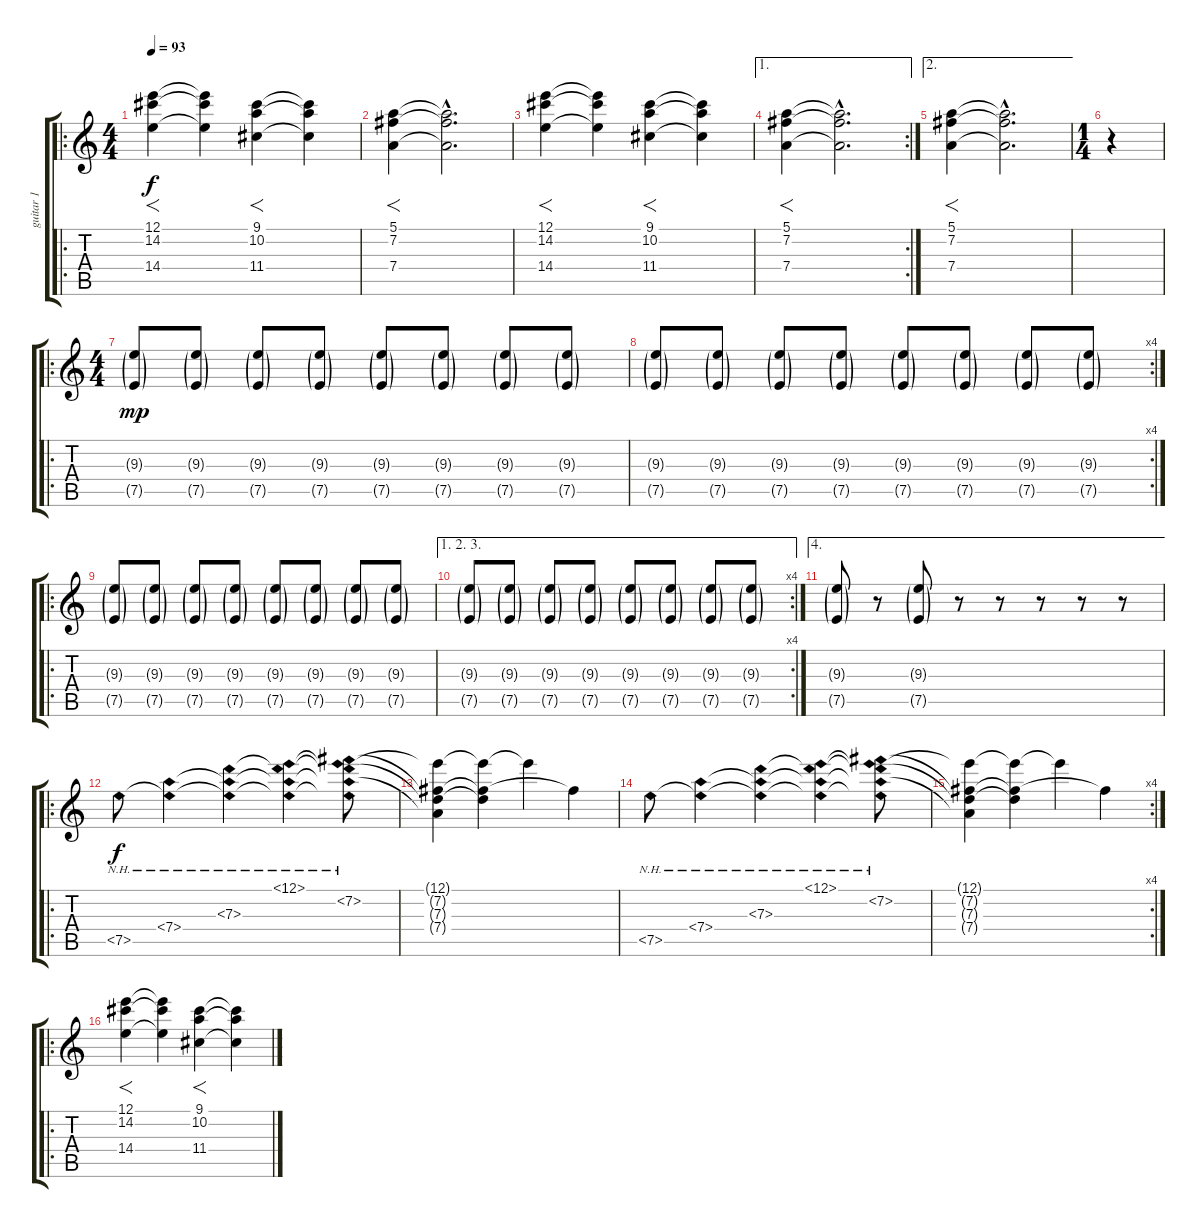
\track ("guitar 1" "guitar 1") {instrument electricguitarclean}
\staff {score tabs}
\tuning (E4 B3 G3 D3 A2 E2) {hide}
\ro
\ts (4 4)
\tempo 93
\clef g2
\ks c
(12.1 14.2 14.4).4{f dy f} (12.1{t} 14.2{t} 14.4{t}).4 (9.1 10.2 11.4).4{f} (9.1{t} 10.2{t} 11.4{t}).4 |
(5.1 7.2 7.4).4{f} (5.1{hac t} 7.2{hac t} 7.4{hac t}).2{d} |
(12.1 14.2 14.4).4{f} (12.1{t} 14.2{t} 14.4{t}).4 (9.1 10.2 11.4).4{f} (9.1{t} 10.2{t} 11.4{t}).4 |
\ae 1
\rc 2
(5.1 7.2 7.4).4{f} (5.1{hac t} 7.2{hac t} 7.4{hac t}).2{d} |
\ae 2
(5.1 7.2 7.4).4{f} (5.1{hac t} 7.2{hac t} 7.4{hac t}).2{d} |
\ts (1 4)
r.4 |
\ro
\ts (4 4)
(9.3{g} 7.5{g}).8{dy mp} (9.3{g} 7.5{g}).8 (9.3{g} 7.5{g}).8 (9.3{g} 7.5{g}).8 (9.3{g} 7.5{g}).8 (9.3{g} 7.5{g}).8 (9.3{g} 7.5{g}).8 (9.3{g} 7.5{g}).8 |
\rc 4
(9.3{g} 7.5{g}).8 (9.3{g} 7.5{g}).8 (9.3{g} 7.5{g}).8 (9.3{g} 7.5{g}).8 (9.3{g} 7.5{g}).8 (9.3{g} 7.5{g}).8 (9.3{g} 7.5{g}).8 (9.3{g} 7.5{g}).8 |
\ro
(9.3{g} 7.5{g}).8 (9.3{g} 7.5{g}).8 (9.3{g} 7.5{g}).8 (9.3{g} 7.5{g}).8 (9.3{g} 7.5{g}).8 (9.3{g} 7.5{g}).8 (9.3{g} 7.5{g}).8 (9.3{g} 7.5{g}).8 |
\ae (1 2 3)
\rc 4
(9.3{g} 7.5{g}).8 (9.3{g} 7.5{g}).8 (9.3{g} 7.5{g}).8 (9.3{g} 7.5{g}).8 (9.3{g} 7.5{g}).8 (9.3{g} 7.5{g}).8 (9.3{g} 7.5{g}).8 (9.3{g} 7.5{g}).8 |
\ae 4
(9.3{g} 7.5{g}).8 r.8 (9.3{g} 7.5{g}).8 r.8 r.8 r.8 r.8 r.8 |
\ro
7.5{nh}.8{dy f} (7.4{nh} 7.5{nh t}).4 (7.3{nh} 7.4{nh t} 7.5{nh t}).4 (12.1{nh} 7.3{nh t} 7.4{nh t} 7.5{nh t}).4 (12.1{nh t} 7.2{nh} 7.3{nh t} 7.4{nh t} 7.5{nh t}).8 |
(12.1{t} 7.2{t} 7.3{t} 7.4{t}).4 (12.1{t} 7.2{t} 7.3{t}).4 12.1{t}.4 7.2{t}.4 |
7.5{nh}.8 (7.4{nh} 7.5{nh t}).4 (7.3{nh} 7.4{nh t} 7.5{nh t}).4 (12.1{nh} 7.3{nh t} 7.4{nh t} 7.5{nh t}).4 (12.1{nh t} 7.2{nh} 7.3{nh t} 7.4{nh t} 7.5{nh t}).8 |
\rc 4
(12.1{t} 7.2{t} 7.3{t} 7.4{t}).4 (12.1{t} 7.2{t} 7.3{t}).4 12.1{t}.4 7.2{t}.4 |
\ro
(12.1 14.2 14.4).4{f} (12.1{t} 14.2{t} 14.4{t}).4 (9.1 10.2 11.4).4{f} (9.1{t} 10.2{t} 11.4{t}).4
